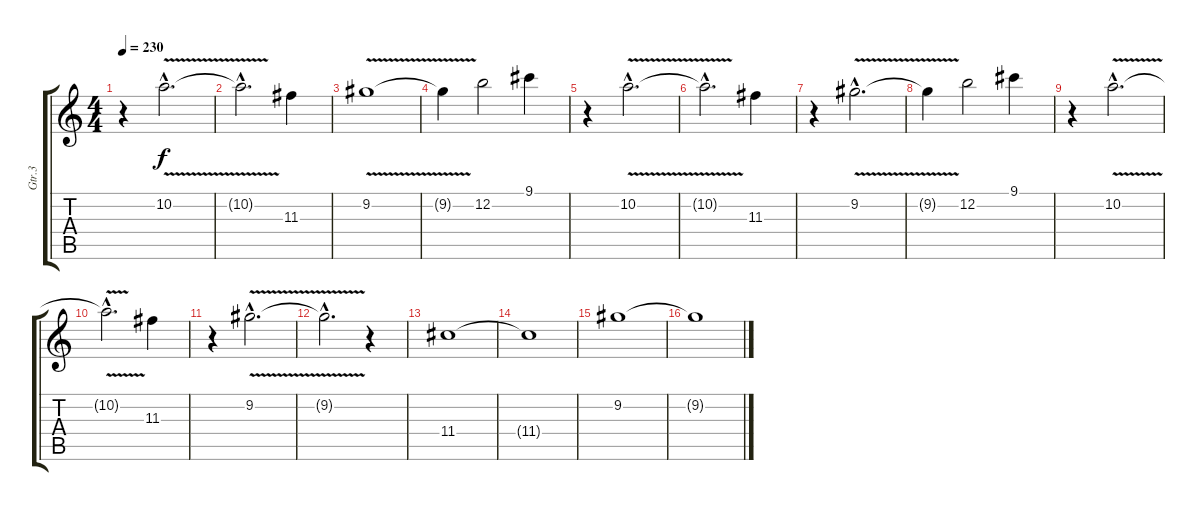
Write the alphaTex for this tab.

\track ("Gtr.3" "Gtr.3") {instrument distortionguitar}
\staff {score tabs}
\tuning (E4 B3 G3 D3 A2 E2) {hide}
\ts (4 4)
\tempo 230
\clef g2
\ks c
r.4{dy f} 10.2{v hac}.2{d} |
10.2{hac t}.2{d} 11.3.4 |
9.2{v}.1 |
9.2{t}.4 12.2.2 9.1.4 |
r.4 10.2{v hac}.2{d} |
10.2{hac t}.2{d} 11.3.4 |
r.4 9.2{v hac}.2{d} |
9.2{t}.4 12.2.2 9.1.4 |
r.4 10.2{v hac}.2{d} |
10.2{hac t}.2{d} 11.3.4 |
r.4 9.2{v hac}.2{d} |
9.2{hac t}.2{d} r.4 |
11.4.1 |
11.4{t}.1 |
9.2.1 |
9.2{t}.1
